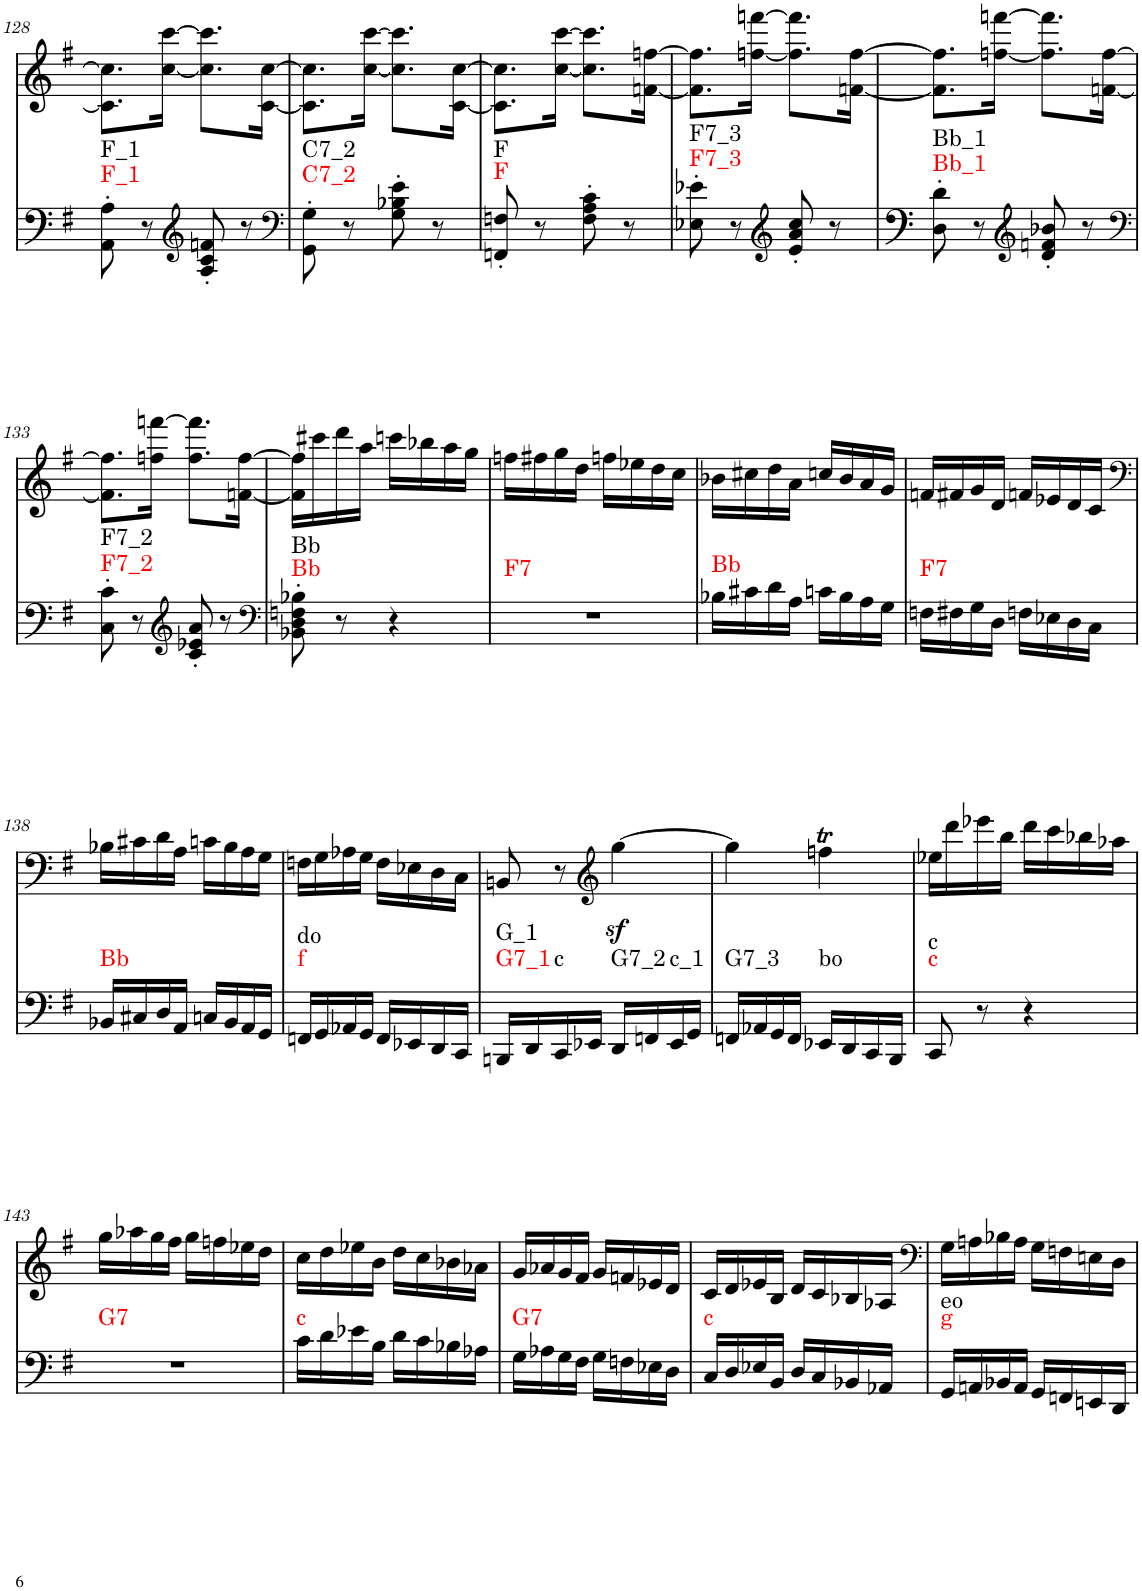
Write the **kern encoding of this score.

**kern	**harte	**kern	**text
*part2	*part2	*part1	*part1
*staff2	*	*staff1	*staff1
*I"piano	*	*I"piano	*
*I'Pno	*	*I'Pno	*
!!LO:PB:g=z
*clefF4	*	*clefG2	*
*k[f#]	*	*k[f#]	*
*G:	*	*G:	*
*M2/4	*	*M2/4	*
=128	=128	=128	=128
!	!LO:H:n=1:kt=F_1	!	!
!	!LO:H:n=2:kt=F_1	!	!
8AA\' 8A\'	N N	8.c\] 8.cc\]L	.
8r	.	.	.
.	.	[16cc\ [16ccc\Jk	.
*clefG2	*	*	*
8A/' 8c/' 8fn/'	.	8.cc\] 8.ccc\]L	.
8r	.	.	.
.	.	[16c\ [16cc\Jk	.
=129	=129	=129	=129
*clefF4	*	*	*
!	!LO:H:n=1:kt=C7_2	!	!
!	!LO:H:n=2:kt=C7_2	!	!
8GG\' 8G\'	N N	8.c\] 8.cc\]L	.
8r	.	.	.
.	.	[16cc\ [16ccc\Jk	.
8G\' 8B-X\' 8e\'	.	8.cc\] 8.ccc\]L	.
8r	.	.	.
.	.	[16c\ [16cc\Jk	.
=130	=130	=130	=130
!	!LO:H:n=1:kt=F	!	!
!	!LO:H:n=2:kt=F	!	!
8FFn/' 8Fn/'	N N	8.c\] 8.cc\]L	.
8r	.	.	.
.	.	[16cc\ [16ccc\Jk	.
8F\' 8A\' 8c\'	.	8.cc\] 8.ccc\]L	.
8r	.	.	.
.	.	[16fn\ [16ffn\Jk	.
=131	=131	=131	=131
!	!LO:H:n=1:kt=F7_3	!	!
!	!LO:H:n=2:kt=F7_3	!	!
8E-X\' 8e-X\'	N N	8.f\] 8.ff\]L	.
8r	.	.	.
.	.	[16ffn\ [16fffn\Jk	.
*clefG2	*	*	*
8e-/' 8a/' 8cc/'	.	8.ff\] 8.fff\]L	.
8r	.	.	.
.	.	[16fn\ [16ff\Jk	.
=132	=132	=132	=132
!	!LO:H:n=1:kt=Bb_1	!	!
!	!LO:H:n=2:kt=Bb_1	!	!
8D\' 8d\'	N N	8.f\] 8.ff\]L	.
8r	.	.	.
.	.	[16ffn\ [16fffn\Jk	.
*clefG2	*	*	*
8d/' 8fn/' 8b-X/'	.	8.ff\] 8.fff\]L	.
8r	.	.	.
.	.	[16fn\ [16ff\Jk	.
!!LO:LB:g=z
=133	=133	=133	=133
*clefF4	*	*	*
!	!LO:H:n=1:kt=F7_2	!	!
!	!LO:H:n=2:kt=F7_2	!	!
8C\' 8c\'	N N	8.f\] 8.ff\]L	.
8r	.	.	.
.	.	16ffn\ [16fffn\Jk	.
*clefG2	*	*	*
8c/' 8e-X/' 8a/'	.	8.ff\ 8.fff\]L	.
8r	.	.	.
.	.	[16fn\ [16ff\Jk	.
=134	=134	=134	=134
*clefF4	*	*	*
!	!LO:H:n=1:kt=Bb	!	!
!	!LO:H:n=2:kt=Bb	!	!
8BB-X\' 8D\' 8Fn\' 8B-X\'	N N	16f\] 16ff\]LL	.
.	.	16ccc#X\	.
8r	.	16ddd\	.
.	.	16aa\JJ	.
4r	.	16cccn\LL	.
.	.	16bb-X\	.
.	.	16aa\	.
.	.	16gg\JJ	.
=135	=135	=135	=135
!	!LO:H:kt=F7	!	!
2r	N	16ffn\LL	.
.	.	16ff#X\	.
.	.	16gg\	.
.	.	16dd\JJ	.
.	.	16ffn\LL	.
.	.	16ee-X\	.
.	.	16dd\	.
.	.	16cc\JJ	.
=136	=136	=136	=136
!	!LO:H:kt=Bb	!	!
16B-X\LL	N	16b-X\LL	.
16c#X\	.	16cc#X\	.
16d\	.	16dd\	.
16A\JJ	.	16a\JJ	.
16cn\LL	.	16ccn/LL	.
16B-\	.	16b-/	.
16A\	.	16a/	.
16G\JJ	.	16g/JJ	.
=137	=137	=137	=137
!	!LO:H:kt=F7	!	!
16Fn\LL	N	16fn/LL	.
16F#X\	.	16f#X/	.
16G\	.	16g/	.
16D\JJ	.	16d/JJ	.
16Fn\LL	.	16fn/LL	.
16E-X\	.	16e-X/	.
16D\	.	16d/	.
16C\JJ	.	16c/JJ	.
!!LO:LB:g=z
=138	=138	=138	=138
*	*	*clefF4	*
!	!LO:H:kt=Bb	!	!
16BB-X/LL	N	16B-X\LL	.
16C#X/	.	16c#X\	.
16D/	.	16d\	.
16AA/JJ	.	16A\JJ	.
16Cn/LL	.	16cn\LL	.
16BB-/	.	16B-\	.
16AA/	.	16A\	.
16GG/JJ	.	16G\JJ	.
=139	=139	=139	=139
!	!LO:H:n=1:kt=f	!	!
!	!LO:H:n=2:kt=do	!	!
16FFn/LL	N N	16Fn\LL	.
16GG/	.	16G\	.
16AA-X/	.	16A-X\	.
16GG/JJ	.	16G\JJ	.
16FF/LL	.	16F\LL	.
16EE-X/	.	16E-X\	.
16DD/	.	16D\	.
16CC/JJ	.	16C\JJ	.
=140	=140	=140	=140
!	!LO:H:n=1:kt=G7_1	!	!
!	!LO:H:n=2:kt=G_1	!	!
16BBBn/LL	N N	8BBn/	.
16DD/	.	.	.
!	!LO:H:kt=c	!	!
16CC/	N	8r	.
16EE-X/JJ	.	.	.
*	*	*clefG2	*
!	!LO:H:kt=G7_2	!	!LO:LY:b
16DD/LL	N	[4ggz<\	f
16FFn/	.	.	.
!	!LO:H:kt=c_1	!	!
16EE-/	N	.	.
16GG/JJ	.	.	.
=141	=141	=141	=141
!	!LO:H:kt=G7_3	!	!
16FFn/LL	N	4gg\]	.
16AA-X/	.	.	.
16GG/	.	.	.
16FF/JJ	.	.	.
!	!LO:H:kt=bo	!	!
16EE-X/LL	N	4ffnT\	.
16DD/	.	.	.
16CC/	.	.	.
16BBB/JJ	.	.	.
=142	=142	=142	=142
!	!LO:H:n=1:kt=c	!	!
!	!LO:H:n=2:kt=c	!	!
8CC/	N N	16ee-X\LL	.
.	.	16ddd\	.
8r	.	16eee-X\	.
.	.	16bb\JJ	.
4r	.	16ddd\LL	.
.	.	16ccc\	.
.	.	16bb-X\	.
.	.	16aa-X\JJ	.
!!LO:LB:g=z
=143	=143	=143	=143
!	!LO:H:kt=G7	!	!
2r	N	16gg\LL	.
.	.	16aa-X\	.
.	.	16gg\	.
.	.	16ff#\JJ	.
.	.	16gg\LL	.
.	.	16ffn\	.
.	.	16ee-X\	.
.	.	16dd\JJ	.
=144	=144	=144	=144
!	!LO:H:kt=c	!	!
16c\LL	N	16cc\LL	.
16d\	.	16dd\	.
16e-X\	.	16ee-X\	.
16B\JJ	.	16b\JJ	.
16d\LL	.	16dd\LL	.
16c\	.	16cc\	.
16B-X\	.	16b-X\	.
16A-X\JJ	.	16a-X\JJ	.
=145	=145	=145	=145
!	!LO:H:kt=G7	!	!
16G\LL	N	16g/LL	.
16A-X\	.	16a-X/	.
16G\	.	16g/	.
16F#\JJ	.	16f#/JJ	.
16G\LL	.	16g/LL	.
16Fn\	.	16fn/	.
16E-X\	.	16e-X/	.
16D\JJ	.	16d/JJ	.
=146	=146	=146	=146
!	!LO:H:kt=c	!	!
16C/LL	N	16c/LL	.
16D/	.	16d/	.
16E-X/	.	16e-X/	.
16BB/JJ	.	16B/JJ	.
16D/LL	.	16d/LL	.
16C/	.	16c/	.
16BB-X/	.	16B-X/	.
16AA-X/JJ	.	16A-X/JJ	.
=147	=147	=147	=147
*	*	*clefF4	*
!	!LO:H:n=1:kt=g	!	!
!	!LO:H:n=2:kt=eo	!	!
16GG/LL	N N	16G\LL	.
16AAn/	.	16An\	.
16BB-X/	.	16B-X\	.
16AA/JJ	.	16A\JJ	.
16GG/LL	.	16G\LL	.
16FFn/	.	16Fn\	.
16EEn/	.	16En\	.
16DD/JJ	.	16D\JJ	.
=	=	=	=
*-	*-	*-	*-
